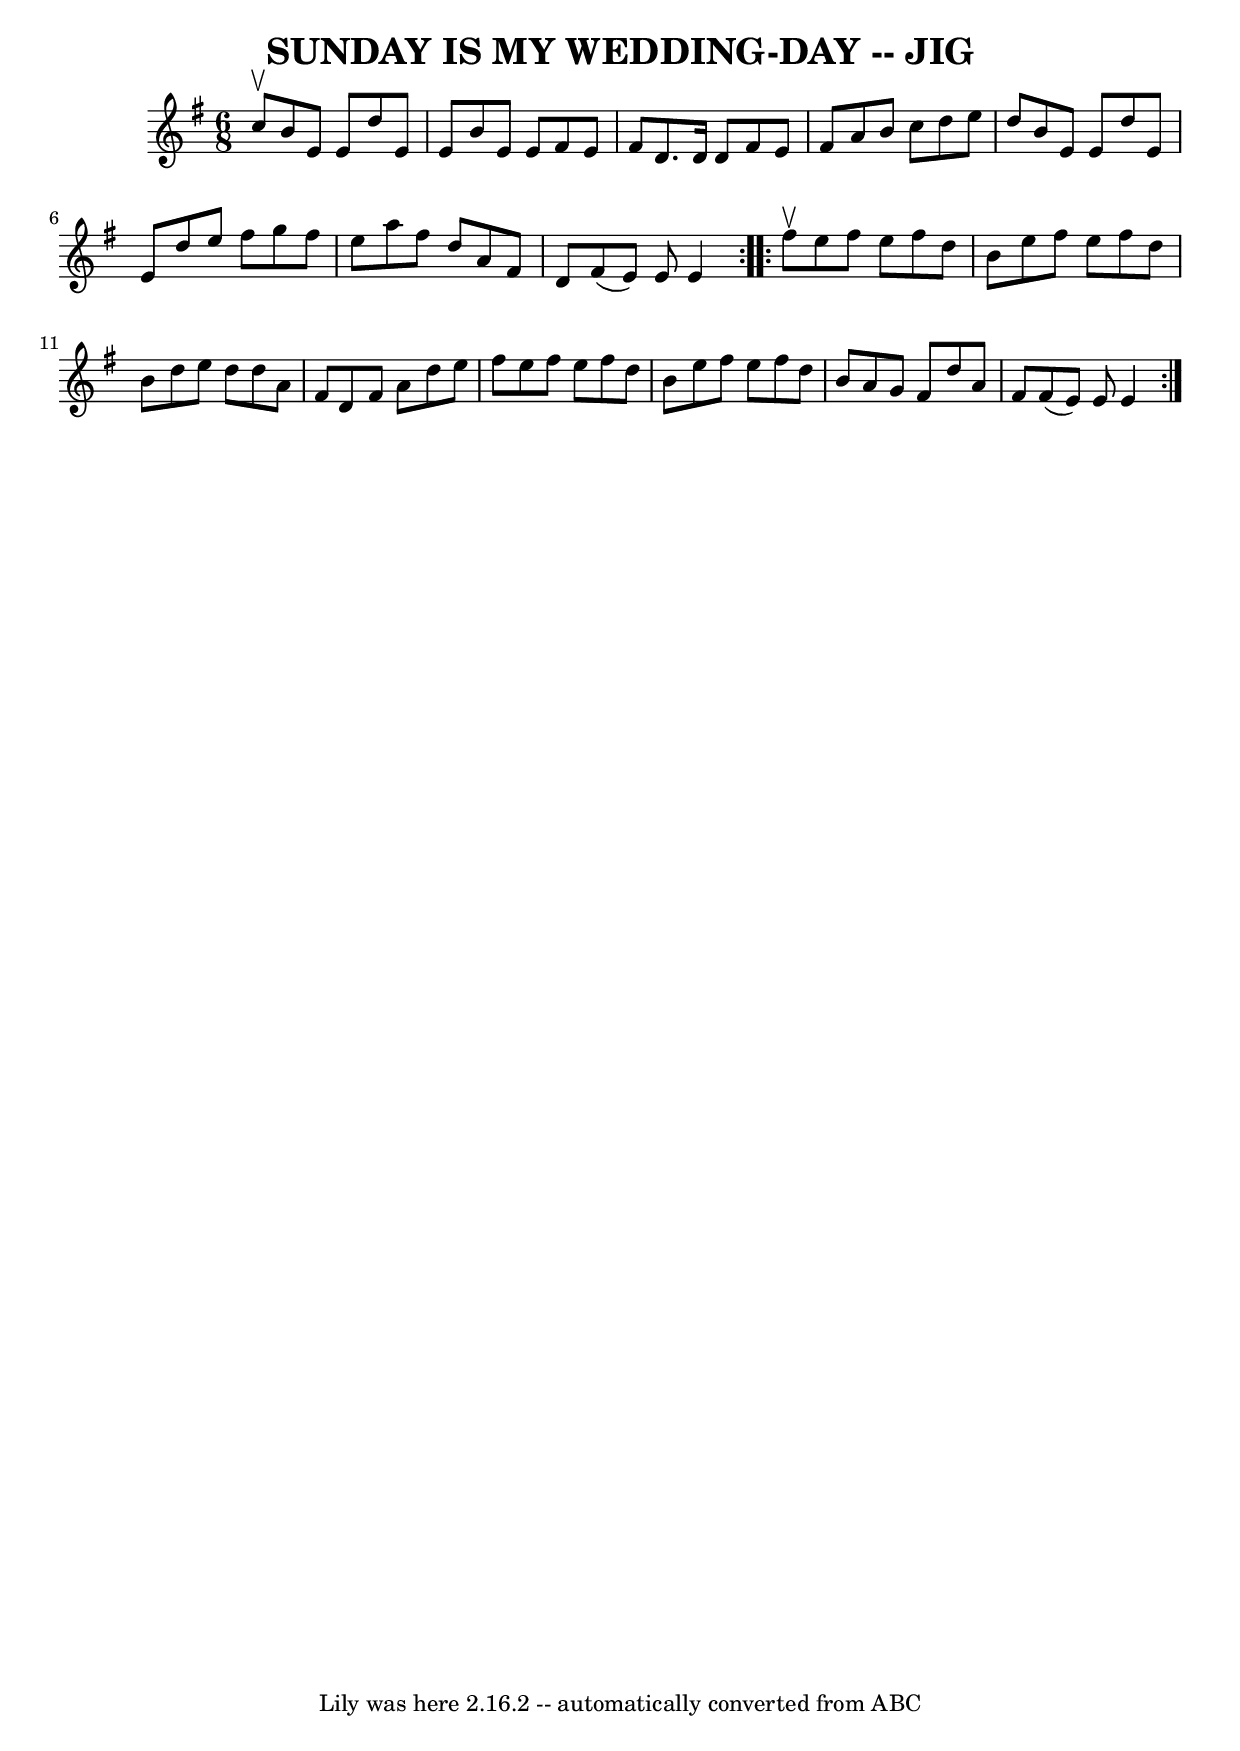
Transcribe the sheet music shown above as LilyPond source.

\version "2.16.2"
\include "Mammoth.ily"
\header {
  %% book = "Ryan's Mammoth Collection of Fiddle Tunes"
  crossRefNumber = "1"
  footnotes = ""
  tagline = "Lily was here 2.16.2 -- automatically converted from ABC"
  title = "SUNDAY IS MY WEDDING-DAY -- JIG"

}
voicedefault =  {



  \repeat volta 2 {

    \time 6/8 
    \key e \minor
 c''8^\upbow       |
    b'8 e'8 e'8    
    d''8 e'8 e'8    |
    b'8 e'8 e'8 fis'8 e'8 fis'8    
    |
    d'8. d'16 d'8 fis'8 e'8 fis'8    |
    a'8    
    b'8 c''8 d''8 e''8 d''8    |
    |
    b'8 e'8    
    e'8 d''8 e'8 e'8    |
    d''8 e''8 fis''8 g''8    
    fis''8 e''8    |
    a''8 fis''8 d''8 a'8 fis'8 d'8    
    |
    fis'8 (e'8) e'8 e'4    
  }     
  \repeat volta 2 {
    fis''8 
    ^\upbow       |
    e''8 fis''8 e''8 fis''8 d''8 b'8    
    |
    e''8 fis''8 e''8 fis''8 d''8 b'8    |
    d''8   
    e''8 d''8 d''8 a'8 fis'8    |
    d'8 fis'8 a'8 d''8 
    e''8 fis''8    |
    |
    e''8 fis''8 e''8 fis''8   
    d''8 b'8    |
    e''8 fis''8 e''8 fis''8 d''8 b'8    
    |
    a'8 g'8 fis'8 d''8 a'8 fis'8    |
    fis'8 (
    e'8) e'8 e'4    
  }   

}

\score{
  <<

    \context Staff="default"
    {
      \voicedefault 
      
    }

  >>
  \layout {
    
  }
  \midi {
  }

}
